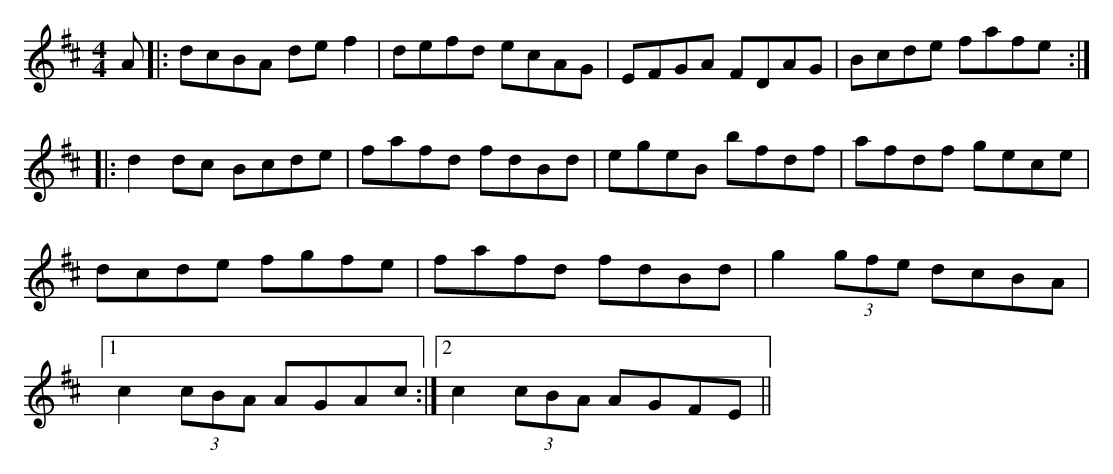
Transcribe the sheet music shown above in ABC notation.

X:1
M:4/4
K:D
A|:dcBA de f2|defd ecAG|EFGA FDAG|Bcde fafe:|
|:d2dc Bcde|fafd fdBd|egeB bfdf|afdf gece|
dcde fgfe|fafd fdBd|g2 (3gfe dcBA|
[1c2 (3cBA AGAc:|2 c2 (3cBA AGFE||
